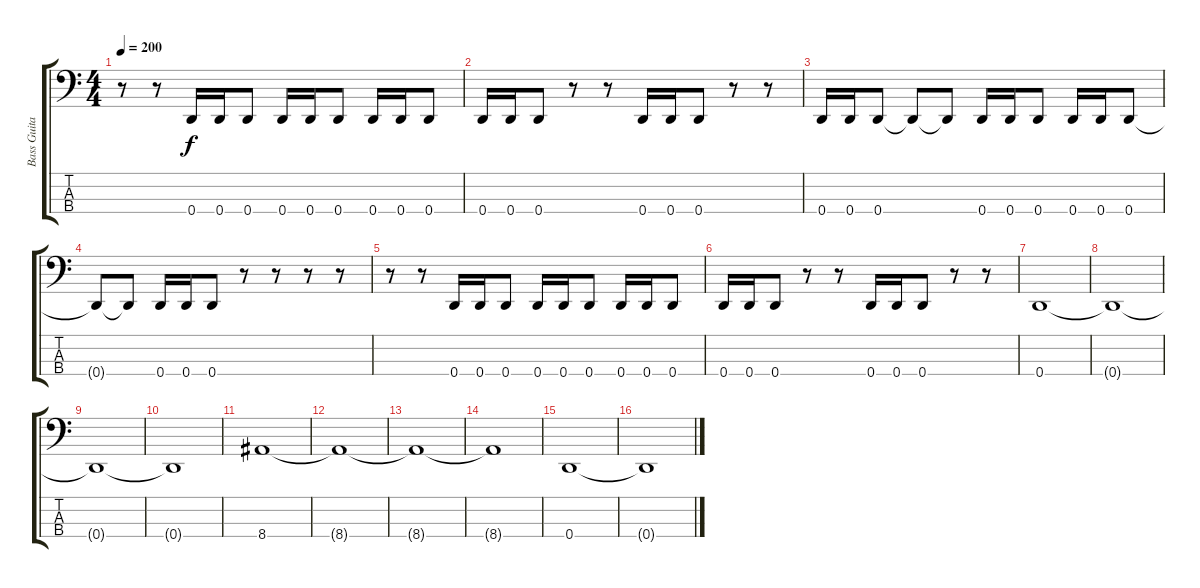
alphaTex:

\track ("Bass Guitar (Andy)" "Bass Guita") {instrument electricbasspick}
\staff {score tabs}
\tuning (G2 D2 A1 D1) {hide}
\ts (4 4)
\tempo 200
\clef f4
\ks c
r.8{dy f} r.8 0.4.16 0.4.16 0.4.8 0.4.16 0.4.16 0.4.8 0.4.16 0.4.16 0.4.8 |
0.4.16 0.4.16 0.4.8 r.8 r.8 0.4.16 0.4.16 0.4.8 r.8 r.8 |
0.4.16 0.4.16 0.4.8 0.4{t}.8 0.4{t}.8 0.4.16 0.4.16 0.4.8 0.4.16 0.4.16 0.4.8 |
0.4{t}.8 0.4{t}.8 0.4.16 0.4.16 0.4.8 r.8 r.8 r.8 r.8 |
r.8 r.8 0.4.16 0.4.16 0.4.8 0.4.16 0.4.16 0.4.8 0.4.16 0.4.16 0.4.8 |
0.4.16 0.4.16 0.4.8 r.8 r.8 0.4.16 0.4.16 0.4.8 r.8 r.8 |
0.4.1 |
0.4{t}.1 |
0.4{t}.1 |
0.4{t}.1 |
8.4.1 |
8.4{t}.1 |
8.4{t}.1 |
8.4{t}.1 |
0.4.1 |
0.4{t}.1
